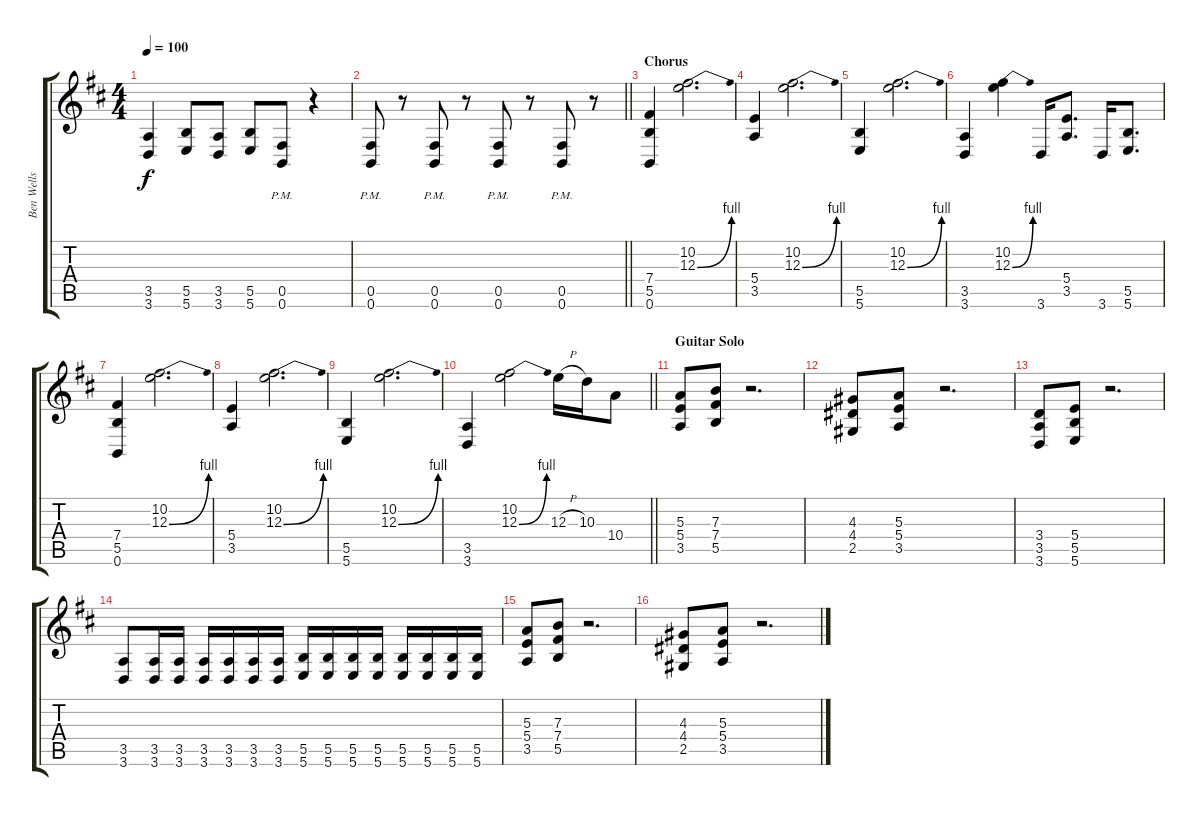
\track ("Ben Wells" "Ben Wells") {instrument overdrivenguitar}
\staff {score tabs}
\tuning (Db4 Ab3 E3 B2 Gb2 B1) {hide}
\ts (4 4)
\tempo 100
\clef g2
\ks bminor
(3.5 3.6).4{dy f} (5.5 5.6).8 (3.5 3.6).8 (5.5 5.6).8 (0.5{pm} 0.6).8 r.4 |
\barLineRight lightlight
(0.5{pm} 0.6{pm}).8 r.8 (0.5{pm} 0.6{pm}).8 r.8 (0.5{pm} 0.6{pm}).8 r.8 (0.5{pm} 0.6{pm}).8 r.8 |
\section ("" "Chorus")
(7.4 5.5 0.6).4 (10.2 12.3{be (bend 0 0 60 4)}).2{d} |
(5.4 3.5).4 (10.2 12.3{be (bend 0 0 60 4)}).2{d} |
(5.5 5.6).4 (10.2 12.3{be (bend 0 0 60 4)}).2{d} |
(3.5 3.6).4 (10.2 12.3{be (bend 0 0 60 4)}).4 3.6.16 (5.4 3.5).8{d} 3.6.16 (5.5 5.6).8{d} |
(7.4 5.5 0.6).4 (10.2 12.3{be (bend 0 0 60 4)}).2{d} |
(5.4 3.5).4 (10.2 12.3{be (bend 0 0 60 4)}).2{d} |
(5.5 5.6).4 (10.2 12.3{be (bend 0 0 60 4)}).2{d} |
\barLineRight lightlight
(3.5 3.6).4 (10.2 12.3{be (bend 0 0 60 4)}).2 12.3{h}.16 10.3.16 10.4.8 |
\section ("" "Guitar Solo")
(5.3 5.4 3.5).8 (7.3 7.4 5.5).8 r.2{d} |
(4.3 4.4 2.5).8 (5.3 5.4 3.5).8 r.2{d} |
(3.4 3.5 3.6).8 (5.4 5.5 5.6).8 r.2{d} |
(3.5 3.6).8 (3.5 3.6).16 (3.5 3.6).16 (3.5 3.6).16 (3.5 3.6).16 (3.5 3.6).16 (3.5 3.6).16 (5.5 5.6).16 (5.5 5.6).16 (5.5 5.6).16 (5.5 5.6).16 (5.5 5.6).16 (5.5 5.6).16 (5.5 5.6).16 (5.5 5.6).16 |
(5.3 5.4 3.5).8 (7.3 7.4 5.5).8 r.2{d} |
(4.3 4.4 2.5).8 (5.3 5.4 3.5).8 r.2{d}
